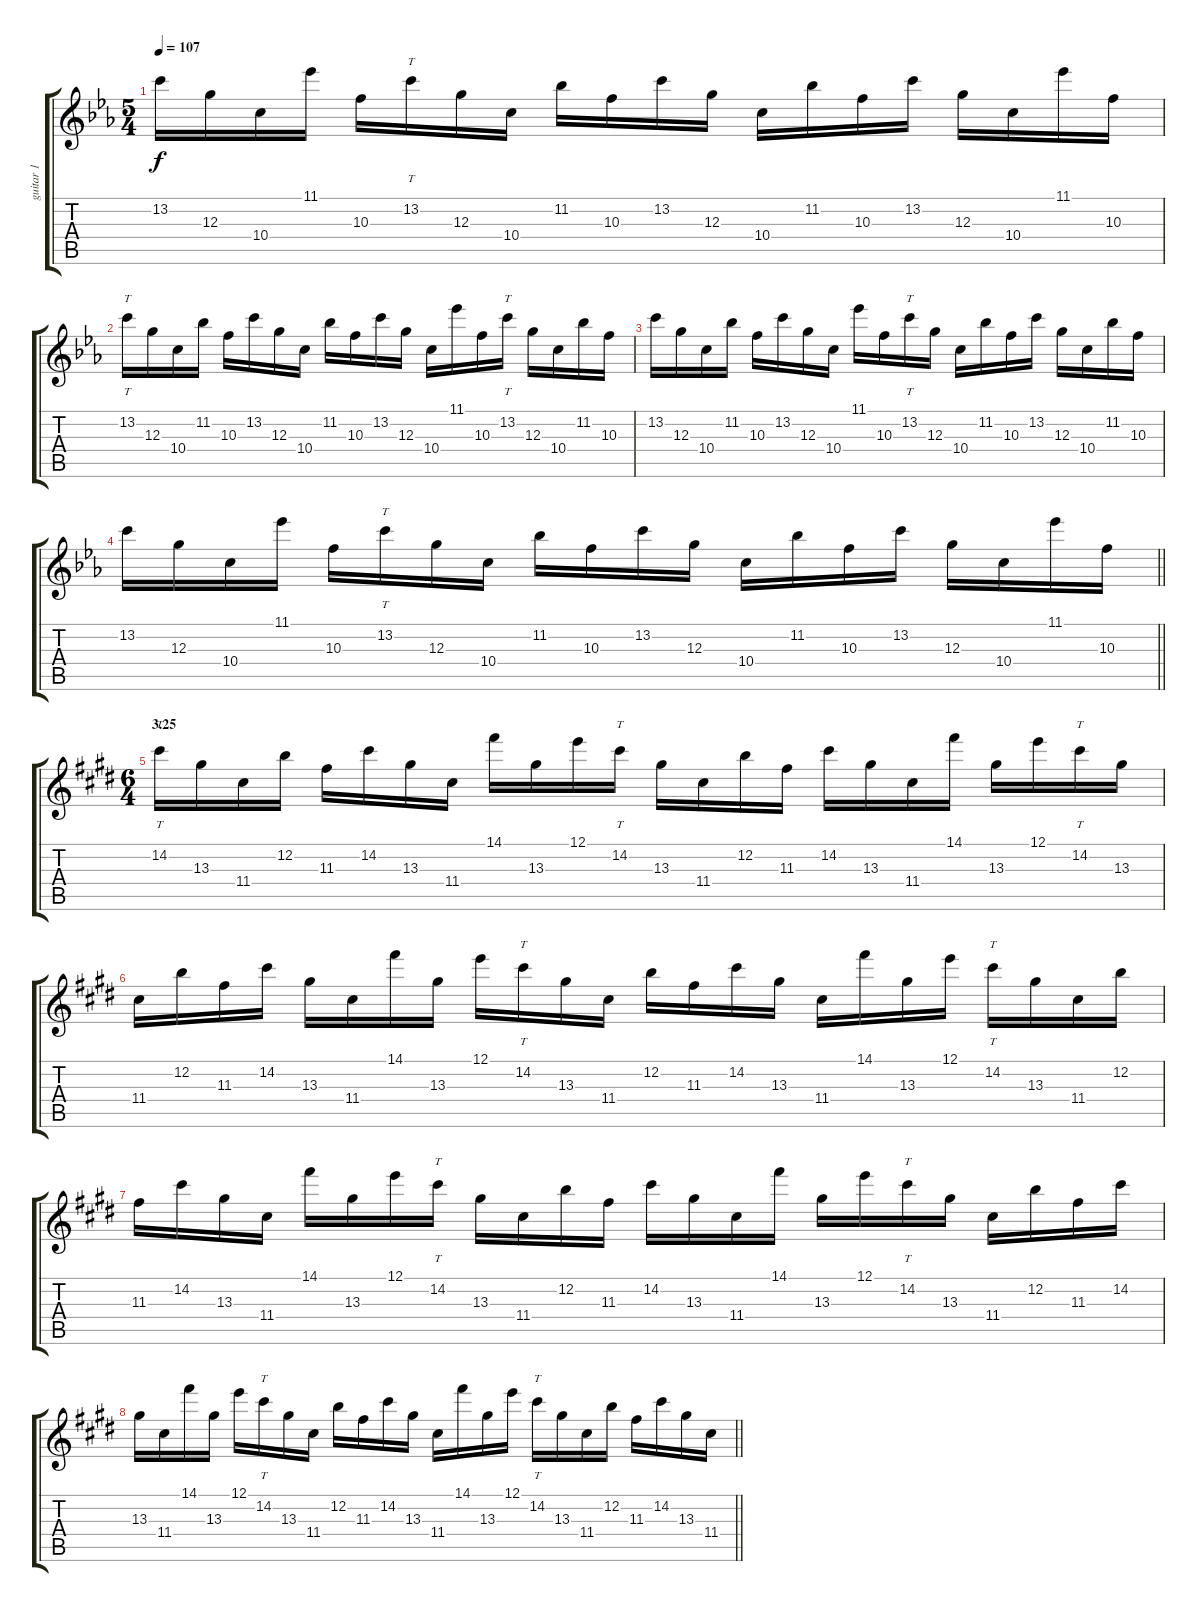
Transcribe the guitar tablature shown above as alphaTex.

\track ("guitar 1" "guitar 1") {instrument electricguitarjazz}
\staff {score tabs}
\tuning (E4 B3 G3 D3 A2 E2) {hide}
\ts (5 4)
\tempo 107
\clef g2
\ks eb
13.2.16{dy f} 12.3.16 10.4.16 11.1.16 10.3.16 13.2.16{tt} 12.3.16 10.4.16 11.2.16 10.3.16 13.2.16 12.3.16 10.4.16 11.2.16 10.3.16 13.2.16 12.3.16 10.4.16 11.1.16 10.3.16 |
13.2.16{tt} 12.3.16 10.4.16 11.2.16 10.3.16 13.2.16 12.3.16 10.4.16 11.2.16 10.3.16 13.2.16 12.3.16 10.4.16 11.1.16 10.3.16 13.2.16{tt} 12.3.16 10.4.16 11.2.16 10.3.16 |
13.2.16 12.3.16 10.4.16 11.2.16 10.3.16 13.2.16 12.3.16 10.4.16 11.1.16 10.3.16 13.2.16{tt} 12.3.16 10.4.16 11.2.16 10.3.16 13.2.16 12.3.16 10.4.16 11.2.16 10.3.16 |
\barLineRight lightlight
13.2.16 12.3.16 10.4.16 11.1.16 10.3.16 13.2.16{tt} 12.3.16 10.4.16 11.2.16 10.3.16 13.2.16 12.3.16 10.4.16 11.2.16 10.3.16 13.2.16 12.3.16 10.4.16 11.1.16 10.3.16 |
\ts (6 4)
\section ("" "3.25")
\ks e
14.2.16{tt} 13.3.16 11.4.16 12.2.16 11.3.16 14.2.16 13.3.16 11.4.16 14.1.16 13.3.16 12.1.16 14.2.16{tt} 13.3.16 11.4.16 12.2.16 11.3.16 14.2.16 13.3.16 11.4.16 14.1.16 13.3.16 12.1.16 14.2.16{tt} 13.3.16 |
11.4.16 12.2.16 11.3.16 14.2.16 13.3.16 11.4.16 14.1.16 13.3.16 12.1.16 14.2.16{tt} 13.3.16 11.4.16 12.2.16 11.3.16 14.2.16 13.3.16 11.4.16 14.1.16 13.3.16 12.1.16 14.2.16{tt} 13.3.16 11.4.16 12.2.16 |
11.3.16 14.2.16 13.3.16 11.4.16 14.1.16 13.3.16 12.1.16 14.2.16{tt} 13.3.16 11.4.16 12.2.16 11.3.16 14.2.16 13.3.16 11.4.16 14.1.16 13.3.16 12.1.16 14.2.16{tt} 13.3.16 11.4.16 12.2.16 11.3.16 14.2.16 |
\barLineRight lightlight
13.3.16 11.4.16 14.1.16 13.3.16 12.1.16 14.2.16{tt} 13.3.16 11.4.16 12.2.16 11.3.16 14.2.16 13.3.16 11.4.16 14.1.16 13.3.16 12.1.16 14.2.16{tt} 13.3.16 11.4.16 12.2.16 11.3.16 14.2.16 13.3.16 11.4.16
